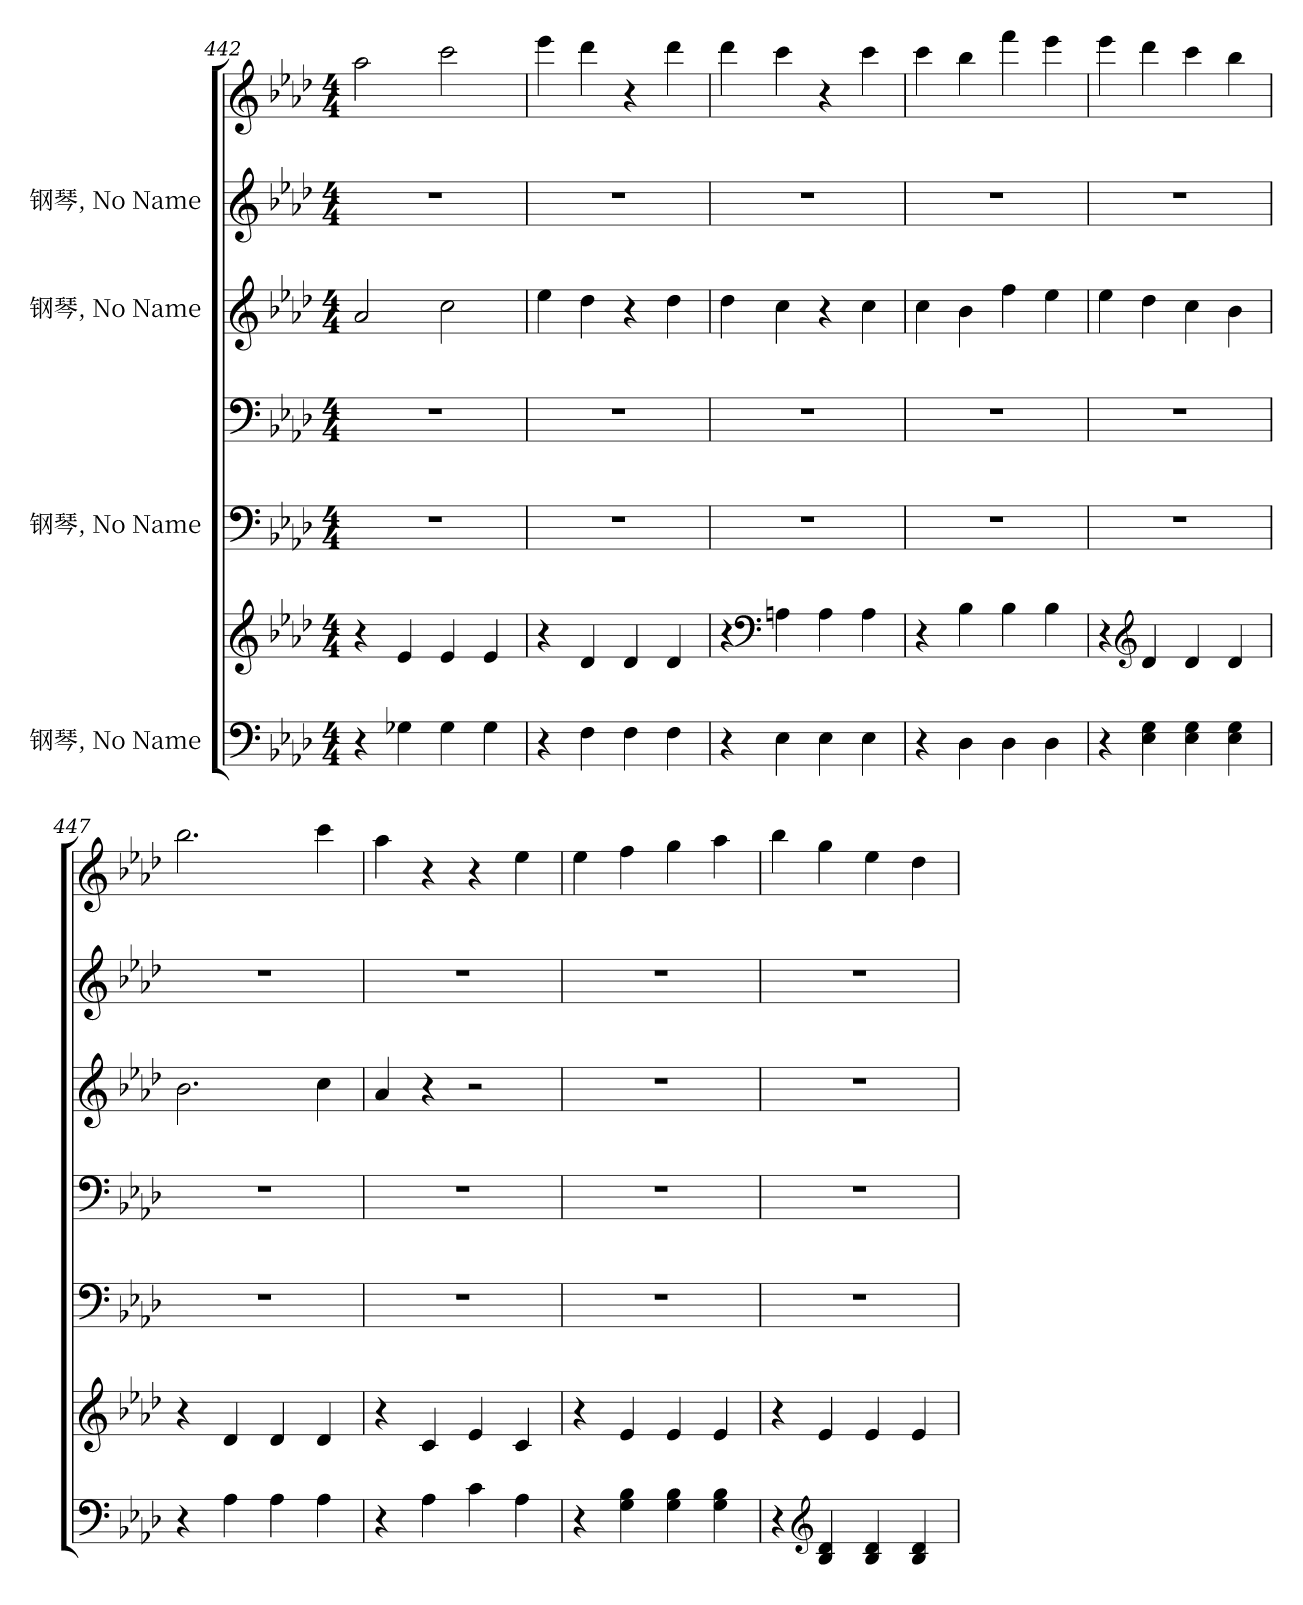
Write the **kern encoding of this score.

**kern	**kern	**kern	**kern	**kern	**kern	**kern
*part4	*part4	*part3	*part3	*part2	*part1	*part1
*staff7	*staff6	*staff5	*staff4	*staff3	*staff2	*staff1
*I"钢琴, No Name	*	*I"钢琴, No Name	*	*I"钢琴, No Name	*I"钢琴, No Name	*
*clefF4	*clefG2	*clefF4	*clefF4	*clefG2	*clefG2	*clefG2
*k[b-e-a-d-]	*k[b-e-a-d-]	*k[b-e-a-d-]	*k[b-e-a-d-]	*k[b-e-a-d-]	*k[b-e-a-d-]	*k[b-e-a-d-]
*M4/4	*M4/4	*M4/4	*M4/4	*M4/4	*M4/4	*M4/4
=442	=442	=442	=442	=442	=442	=442
4r	4r	1r	1r	2a-/	1r	2aa-\
4G-X\	4e-/	.	.	.	.	.
4G-\	4e-/	.	.	2cc\	.	2ccc\
4G-\	4e-/	.	.	.	.	.
=443	=443	=443	=443	=443	=443	=443
*	*	*	*	*	*	*MM201
4r	4r	1r	1r	4ee-\	1r	4eee-\
4F\	4d-/	.	.	4dd-\	.	4ddd-\
4F\	4d-/	.	.	4r	.	4r
4F\	4d-/	.	.	4dd-\	.	4ddd-\
!!LO:PB:g=z
=444	=444	=444	=444	=444	=444	=444
4r	4r	1r	1r	4dd-\	1r	4ddd-\
*	*clefF4	*	*	*	*	*
4E-\	4An\	.	.	4cc\	.	4ccc\
4E-\	4A\	.	.	4r	.	4r
4E-\	4A\	.	.	4cc\	.	4ccc\
=445	=445	=445	=445	=445	=445	=445
*	*	*	*	*	*	*MM201
4r	4r	1r	1r	4cc\	1r	4ccc\
4D-\	4B-\	.	.	4b-\	.	4bb-\
4D-\	4B-\	.	.	4ff\	.	4fff\
4D-\	4B-\	.	.	4ee-\	.	4eee-\
=446	=446	=446	=446	=446	=446	=446
4r	4r	1r	1r	4ee-\	1r	4eee-\
*	*clefG2	*	*	*	*	*
4E-\ 4G\	4d-/	.	.	4dd-\	.	4ddd-\
4E-\ 4G\	4d-/	.	.	4cc\	.	4ccc\
4E-\ 4G\	4d-/	.	.	4b-\	.	4bb-\
=447	=447	=447	=447	=447	=447	=447
*	*	*	*	*	*	*MM199
4r	4r	1r	1r	2.b-\	1r	2.bb-\
4A-\	4d-/	.	.	.	.	.
4A-\	4d-/	.	.	.	.	.
4A-\	4d-/	.	.	4cc\	.	4ccc\
=448	=448	=448	=448	=448	=448	=448
4r	4r	1r	1r	4a-/	1r	4aa-\
4A-\	4c/	.	.	4r	.	4r
4c\	4e-/	.	.	2r	.	4r
*	*	*	*	*	*	*MM196
4A-\	4c/	.	.	.	.	4ee-\
=449	=449	=449	=449	=449	=449	=449
*	*	*	*	*	*	*MM201
4r	4r	1r	1r	1r	1r	4ee-\
4G\ 4B-\	4e-/	.	.	.	.	4ff\
4G\ 4B-\	4e-/	.	.	.	.	4gg\
4G\ 4B-\	4e-/	.	.	.	.	4aa-\
!!LO:PB:g=z
=450	=450	=450	=450	=450	=450	=450
4r	4r	1r	1r	1r	1r	4bb-\
*clefG2	*	*	*	*	*	*
4B-/ 4d-/	4e-/	.	.	.	.	4gg\
4B-/ 4d-/	4e-/	.	.	.	.	4ee-\
4B-/ 4d-/	4e-/	.	.	.	.	4dd-\
=	=	=	=	=	=	=
*-	*-	*-	*-	*-	*-	*-
